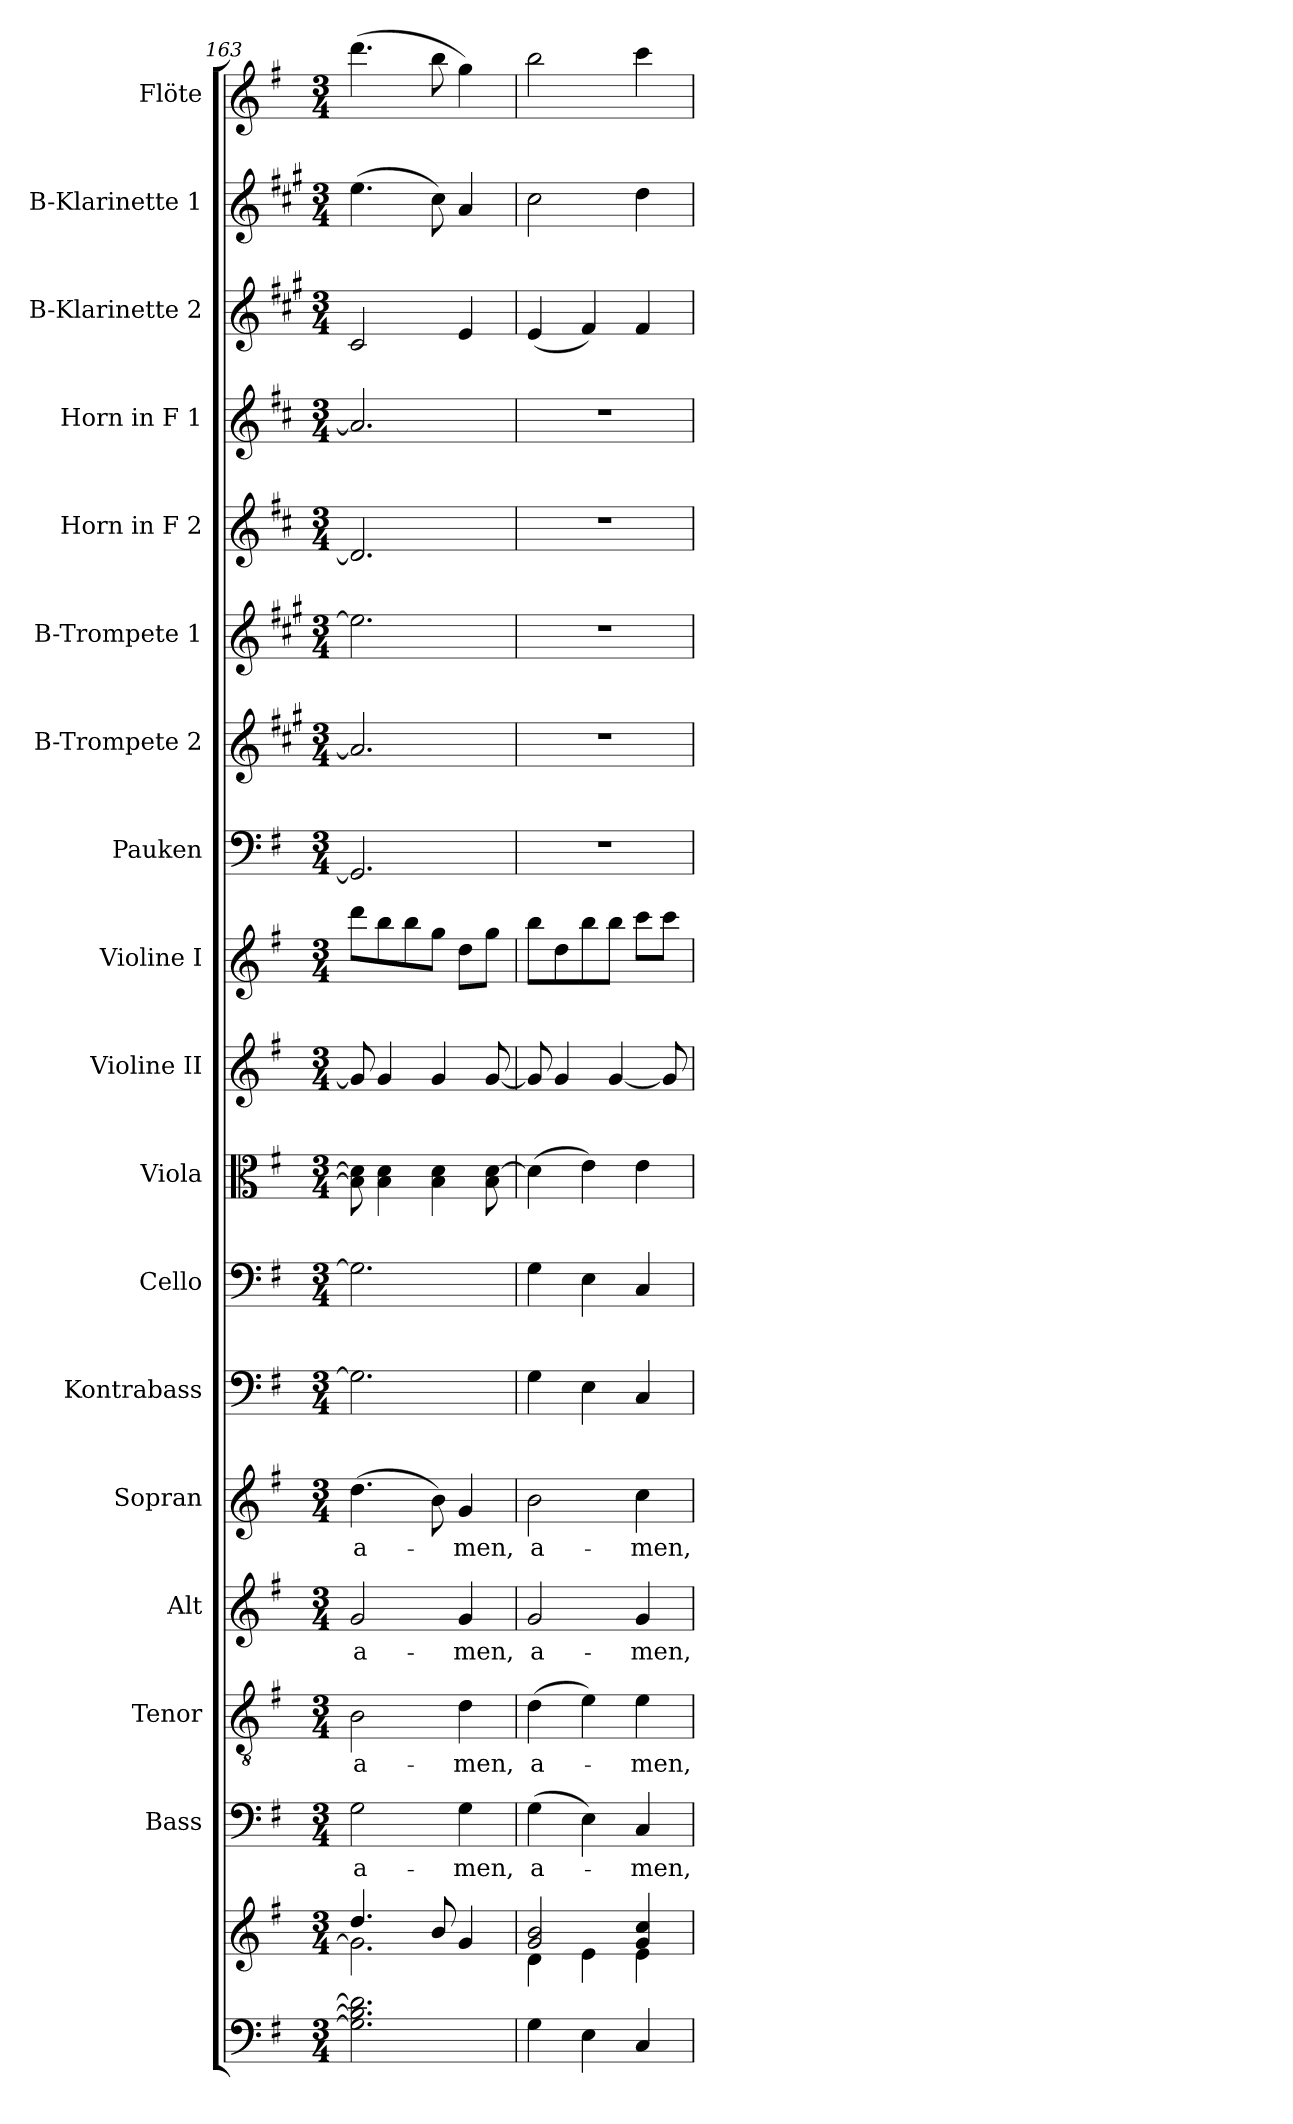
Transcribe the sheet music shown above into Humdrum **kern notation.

**kern	**kern	**kern	**text	**kern	**text	**kern	**text	**kern	**text	**kern	**kern	**kern	**kern	**kern	**kern	**kern	**kern	**kern	**kern	**kern	**kern	**kern
*part18	*part18	*part17	*part17	*part16	*part16	*part15	*part15	*part14	*part14	*part13	*part12	*part11	*part10	*part9	*part8	*part7	*part6	*part5	*part4	*part3	*part2	*part1
*staff19	*staff18	*staff17	*staff17	*staff16	*staff16	*staff15	*staff15	*staff14	*staff14	*staff13	*staff12	*staff11	*staff10	*staff9	*staff8	*staff7	*staff6	*staff5	*staff4	*staff3	*staff2	*staff1
*	*	*I"Bass	*	*I"Tenor	*	*I"Alt	*	*I"Sopran	*	*I"Kontrabass	*I"Cello	*I"Viola	*I"Violine II	*I"Violine I	*I"Pauken	*I"B-Trompete 2	*I"B-Trompete 1	*I"Horn in F 2	*I"Horn in F 1	*I"B-Klarinette 2	*I"B-Klarinette 1	*I"Flöte
*	*	*I'B.	*	*I'T.	*	*I'A.	*	*I'S.	*	*I'Kb.	*	*I'Vla.	*I'Vl. II	*I'Vl. I	*I'Pk.	*I'Trp. 2	*I'Trp. 1	*	*	*I'Kl. 2	*I'Kl. 1	*I'Fl.
*clefF4	*clefG2	*clefF4	*	*clefGv2	*	*clefG2	*	*clefG2	*	*clefF4	*clefF4	*clefC3	*clefG2	*clefG2	*clefF4	*clefG2	*clefG2	*clefG2	*clefG2	*clefG2	*clefG2	*clefG2
*	*	*	*	*	*	*	*	*	*	*ITrd7c12	*	*	*	*	*	*ITrd1c2	*ITrd1c2	*ITrd4c7	*ITrd4c7	*ITrd1c2	*ITrd1c2	*
*k[f#]	*k[f#]	*k[f#]	*	*k[f#]	*	*k[f#]	*	*k[f#]	*	*k[f#]	*k[f#]	*k[f#]	*k[f#]	*k[f#]	*k[f#]	*k[f#]	*k[f#]	*k[f#]	*k[f#]	*k[f#]	*k[f#]	*k[f#]
*G:	*G:	*G:	*	*G:	*	*G:	*	*G:	*	*G:	*G:	*G:	*G:	*G:	*G:	*G:	*G:	*G:	*G:	*G:	*G:	*G:
*M3/4	*M3/4	*M3/4	*	*M3/4	*	*M3/4	*	*M3/4	*	*M3/4	*M3/4	*M3/4	*M3/4	*M3/4	*M3/4	*M3/4	*M3/4	*M3/4	*M3/4	*M3/4	*M3/4	*M3/4
=163	=163	=163	=163	=163	=163	=163	=163	=163	=163	=163	=163	=163	=163	=163	=163	=163	=163	=163	=163	=163	=163	=163
*	*^	*	*	*	*	*	*	*	*	*	*	*	*	*	*	*	*	*	*	*	*	*
!	!	!	!	!LO:LY:b	!	!LO:LY:b	!	!LO:LY:b	!	!LO:LY:b	!	!	!	!	!	!	!	!	!	!	!	!	!
2.G\] 2.B\] 2.d\]	4.dd/	2.g\]	2G\	a-	2B\	a-	2g/	a-	(>4.dd\	a-	2.GG\]	2.G\]	8B\] 8d\]	8g/]	8ddd\L	2.GG/]	2.g/]	2.dd\]	2.G/]	2.d/]	2B/	(>4.dd\	(>4.ddd\
.	.	.	.	.	.	.	.	.	.	.	.	.	4B\ 4d\	4g/	8bb\	.	.	.	.	.	.	.	.
.	.	.	.	.	.	.	.	.	.	.	.	.	.	.	8bb\	.	.	.	.	.	.	.	.
.	8b/	.	.	.	.	.	.	.	8b\)	.	.	.	4B\ 4d\	4g/	8gg\J	.	.	.	.	.	.	8b\)	8bb\
!	!	!	!	!LO:LY:b	!	!LO:LY:b	!	!LO:LY:b	!	!LO:LY:b	!	!	!	!	!	!	!	!	!	!	!	!	!
.	4g/	.	4G\	-men,	4d\	-men,	4g/	-men,	4g/	-men,	.	.	.	.	8dd\L	.	.	.	.	.	4d/	4g/	4gg\)
.	.	.	.	.	.	.	.	.	.	.	.	.	8B\ [8d\	[8g/	8gg\J	.	.	.	.	.	.	.	.
=164	=164	=164	=164	=164	=164	=164	=164	=164	=164	=164	=164	=164	=164	=164	=164	=164	=164	=164	=164	=164	=164	=164	=164
!	!	!	!	!LO:LY:b	!	!LO:LY:b	!	!LO:LY:b	!	!LO:LY:b	!	!	!	!	!	!	!	!	!	!	!	!	!
4G\	2g/ 2b/	4d\	(>4G\	a-	(>4d\	a-	2g/	a-	2b\	a-	4GG\	4G\	(>4d\]	8g/]	8bb\L	2.r	2.r	2.r	2.r	2.r	(<4d/	2b\	2bb\
.	.	.	.	.	.	.	.	.	.	.	.	.	.	4g/	8dd\	.	.	.	.	.	.	.	.
4E\	.	4e\	4E\)	.	4e\)	.	.	.	.	.	4EE\	4E\	4e\)	.	8bb\	.	.	.	.	.	4e/)	.	.
.	.	.	.	.	.	.	.	.	.	.	.	.	.	[4g/	8bb\J	.	.	.	.	.	.	.	.
!	!	!	!	!LO:LY:b	!	!LO:LY:b	!	!LO:LY:b	!	!LO:LY:b	!	!	!	!	!	!	!	!	!	!	!	!	!
4C/	4g/ 4cc/	4e\	4C/	-men,	4e\	-men,	4g/	-men,	4cc\	-men,	4CC/	4C/	4e\	.	8ccc\L	.	.	.	.	.	4e/	4cc\	4ccc\
.	.	.	.	.	.	.	.	.	.	.	.	.	.	8g/]	8ccc\J	.	.	.	.	.	.	.	.
*	*v	*v	*	*	*	*	*	*	*	*	*	*	*	*	*	*	*	*	*	*	*	*	*
=	=	=	=	=	=	=	=	=	=	=	=	=	=	=	=	=	=	=	=	=	=	=
*-	*-	*-	*-	*-	*-	*-	*-	*-	*-	*-	*-	*-	*-	*-	*-	*-	*-	*-	*-	*-	*-	*-
